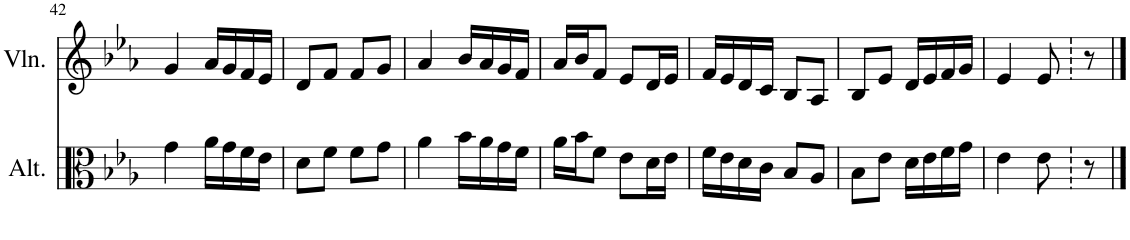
**kern	**kern
*part2	*part1
*staff2	*staff1
*I"Alto	*I"Violon
*I'Alt.	*I'Vln.
!!LO:PB:g=z
*clefC3	*clefG2
*k[b-e-a-]	*k[b-e-a-]
*M2/4	*M2/4
=42	=42
4g\	4g/
16a-\LL	16a-/LL
16g\	16g/
16f\	16f/
16e-\JJ	16e-/JJ
=43	=43
8d\L	8d/L
8f\J	8f/J
8f\L	8f/L
8g\J	8g/J
=44	=44
4a-\	4a-/
16b-\LL	16b-/LL
16a-\	16a-/
16g\	16g/
16f\JJ	16f/JJ
=45	=45
16a-\LL	16a-/LL
16b-\J	16b-/J
8f\J	8f/J
8e-\L	8e-/L
16d\L	16d/L
16e-\JJ	16e-/JJ
=46	=46
16f\LL	16f/LL
16e-\	16e-/
16d\	16d/
16c\JJ	16c/JJ
8B-/L	8B-/L
8A-/J	8A-/J
=47	=47
8B-\L	8B-/L
8e-\J	8e-/J
16d\LL	16d/LL
16e-\	16e-/
16f\	16f/
16g\JJ	16g/JJ
=48	=48
4e-\	4e-/
8e-\	8e-/
8r	8r
==	==
*-	*-
